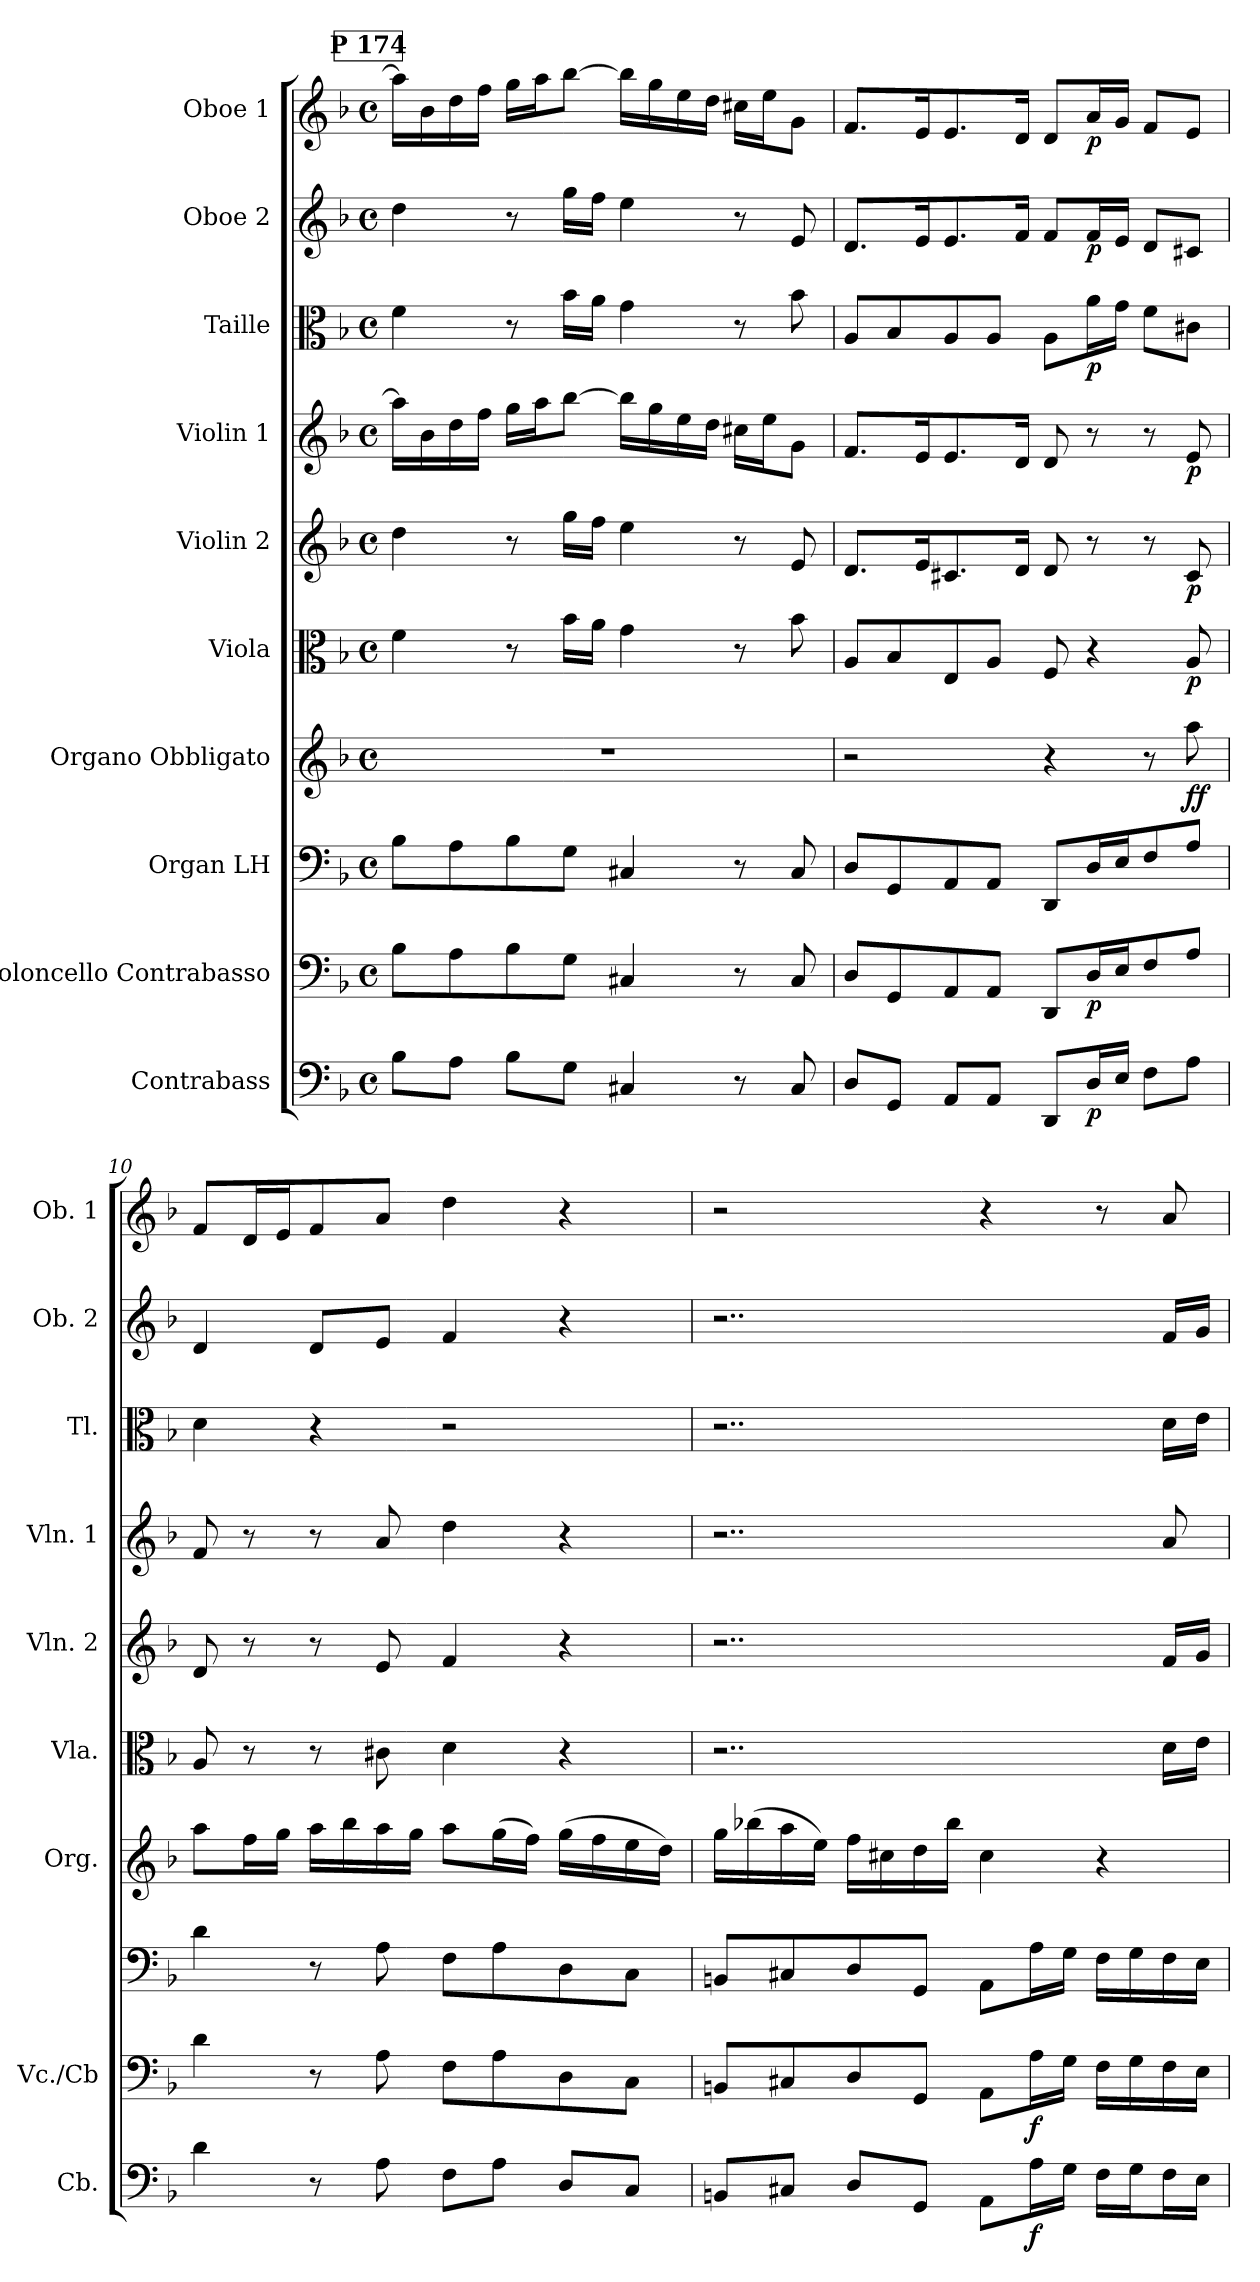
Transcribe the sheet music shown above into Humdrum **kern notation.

**kern	**dynam	**kern	**dynam	**kern	**kern	**dynam	**kern	**dynam	**kern	**dynam	**kern	**dynam	**kern	**dynam	**kern	**dynam	**kern	**dynam
*part10	*part10	*part9	*part9	*part8	*part7	*part7	*part6	*part6	*part5	*part5	*part4	*part4	*part3	*part3	*part2	*part2	*part1	*part1
*staff10	*staff10	*staff9	*staff9	*staff8	*staff7	*staff7	*staff6	*staff6	*staff5	*staff5	*staff4	*staff4	*staff3	*staff3	*staff2	*staff2	*staff1	*staff1
*I"Contrabass	*	*I"Violoncello Contrabasso	*	*I"Organ LH	*I"Organo Obbligato	*	*I"Viola	*	*I"Violin 2	*	*I"Violin 1	*	*I"Taille	*	*I"Oboe 2	*	*I"Oboe 1	*
*I'Cb.	*	*I'Vc./Cb	*	*	*I'Org.	*	*I'Vla.	*	*I'Vln. 2	*	*I'Vln. 1	*	*I'Tl.	*	*I'Ob. 2	*	*I'Ob. 1	*
!!LO:PB:g=z
*clefF4	*	*clefF4	*	*clefF4	*clefG2	*	*clefC3	*	*clefG2	*	*clefG2	*	*clefC3	*	*clefG2	*	*clefG2	*
*ITrd7c12	*	*	*	*	*	*	*	*	*	*	*	*	*	*	*	*	*	*
*k[b-]	*	*k[b-]	*	*k[b-]	*k[b-]	*	*k[b-]	*	*k[b-]	*	*k[b-]	*	*k[b-]	*	*k[b-]	*	*k[b-]	*
*M4/4	*	*M4/4	*	*M4/4	*M4/4	*	*M4/4	*	*M4/4	*	*M4/4	*	*M4/4	*	*M4/4	*	*M4/4	*
*met(c)	*	*met(c)	*	*met(c)	*met(c)	*	*met(c)	*	*met(c)	*	*met(c)	*	*met(c)	*	*met(c)	*	*met(c)	*
!!LO:REH:place=s1:a:B:fs=14:t=P 174
=8	=8	=8	=8	=8	=8	=8	=8	=8	=8	=8	=8	=8	=8	=8	=8	=8	=8	=8
8BB-\L	.	8B-\L	.	8B-\L	1r	.	4f\	.	4dd\	.	16aa\LL]	.	4f\	.	4dd\	.	16aa\LL]	.
.	.	.	.	.	.	.	.	.	.	.	16b-\	.	.	.	.	.	16b-\	.
8AA\J	.	8A\	.	8A\	.	.	.	.	.	.	16dd\	.	.	.	.	.	16dd\	.
.	.	.	.	.	.	.	.	.	.	.	16ff\JJ	.	.	.	.	.	16ff\JJ	.
8BB-\L	.	8B-\	.	8B-\	.	.	8r	.	8r	.	16gg\LL	.	8r	.	8r	.	16gg\LL	.
.	.	.	.	.	.	.	.	.	.	.	16aa\J	.	.	.	.	.	16aa\J	.
8GG\J	.	8G\J	.	8G\J	.	.	16b-\LL	.	16gg\LL	.	[8bb-\J	.	16b-\LL	.	16gg\LL	.	[8bb-\J	.
.	.	.	.	.	.	.	16a\JJ	.	16ff\JJ	.	.	.	16a\JJ	.	16ff\JJ	.	.	.
4CC#X/	.	4C#X/	.	4C#X/	.	.	4g\	.	4ee\	.	16bb-\LL]	.	4g\	.	4ee\	.	16bb-\LL]	.
.	.	.	.	.	.	.	.	.	.	.	16gg\	.	.	.	.	.	16gg\	.
.	.	.	.	.	.	.	.	.	.	.	16ee\	.	.	.	.	.	16ee\	.
.	.	.	.	.	.	.	.	.	.	.	16dd\JJ	.	.	.	.	.	16dd\JJ	.
8r	.	8r	.	8r	.	.	8r	.	8r	.	16cc#X\LL	.	8r	.	8r	.	16cc#X\LL	.
.	.	.	.	.	.	.	.	.	.	.	16ee\J	.	.	.	.	.	16ee\J	.
8CC#/	.	8C#/	.	8C#/	.	.	8b-\	.	8e/	.	8g\J	.	8b-\	.	8e/	.	8g\J	.
=9	=9	=9	=9	=9	=9	=9	=9	=9	=9	=9	=9	=9	=9	=9	=9	=9	=9	=9
8DD/L	.	8D/L	.	8D/L	2r	.	8A/L	.	8.d/L	.	8.f/L	.	8A/L	.	8.d/L	.	8.f/L	.
8GGG/J	.	8GG/	.	8GG/	.	.	8B-/	.	.	.	.	.	8B-/	.	.	.	.	.
.	.	.	.	.	.	.	.	.	16e/K	.	16e/K	.	.	.	16e/K	.	16e/K	.
8AAA/L	.	8AA/	.	8AA/	.	.	8E/	.	8.c#X/	.	8.e/	.	8A/	.	8.e/	.	8.e/	.
8AAA/J	.	8AA/J	.	8AA/J	.	.	8A/J	.	.	.	.	.	8A/J	.	.	.	.	.
.	.	.	.	.	.	.	.	.	16d/Jk	.	16d/Jk	.	.	.	16f/Jk	.	16d/Jk	.
8DDD/L	.	8DD/L	.	8DD/L	4r	.	8F/	.	8d/	.	8d/	.	8A\L	.	8f/L	.	8d/L	.
!	!LO:DY:b	!	!LO:DY:b	!	!	!	!	!	!	!	!	!	!	!LO:DY:b	!	!LO:DY:b	!	!LO:DY:b
16DD/L	p	16D/L	p	16D/L	.	.	4r	.	8r	.	8r	.	16a\L	p	16f/L	p	16a/L	p
16EE/JJ	.	16E/J	.	16E/J	.	.	.	.	.	.	.	.	16g\JJ	.	16e/JJ	.	16g/JJ	.
8FF\L	.	8F/	.	8F/	8r	.	.	.	8r	.	8r	.	8f\L	.	8d/L	.	8f/L	.
!	!	!	!	!	!	!LO:DY:b	!	!LO:DY:b	!	!LO:DY:b	!	!LO:DY:b	!	!	!	!	!	!
8AA\J	.	8A/J	.	8A/J	8aa\	ff	8A/	p	8c#/	p	8e/	p	8c#X\J	.	8c#X/J	.	8e/J	.
!!LO:PB:g=z
=10	=10	=10	=10	=10	=10	=10	=10	=10	=10	=10	=10	=10	=10	=10	=10	=10	=10	=10
4D\	.	4d\	.	4d\	8aa\L	.	8A/	.	8d/	.	8f/	.	4d\	.	4d/	.	8f/L	.
.	.	.	.	.	16ff\L	.	8r	.	8r	.	8r	.	.	.	.	.	16d/L	.
.	.	.	.	.	16gg\JJ	.	.	.	.	.	.	.	.	.	.	.	16e/J	.
8r	.	8r	.	8r	16aa\LL	.	8r	.	8r	.	8r	.	4r	.	8d/L	.	8f/	.
.	.	.	.	.	16bb-\	.	.	.	.	.	.	.	.	.	.	.	.	.
8AA\	.	8A\	.	8A\	16aa\	.	8c#X\	.	8e/	.	8a/	.	.	.	8e/J	.	8a/J	.
.	.	.	.	.	16gg\JJ	.	.	.	.	.	.	.	.	.	.	.	.	.
8FF\L	.	8F\L	.	8F\L	8aa\L	.	4d\	.	4f/	.	4dd\	.	2r	.	4f/	.	4dd\	.
8AA\J	.	8A\	.	8A\	(>16gg\L	.	.	.	.	.	.	.	.	.	.	.	.	.
.	.	.	.	.	16ff\JJ)	.	.	.	.	.	.	.	.	.	.	.	.	.
8DD/L	.	8D\	.	8D\	(>16gg\LL	.	4r	.	4r	.	4r	.	.	.	4r	.	4r	.
.	.	.	.	.	16ff\	.	.	.	.	.	.	.	.	.	.	.	.	.
8CC/J	.	8C\J	.	8C\J	16ee\	.	.	.	.	.	.	.	.	.	.	.	.	.
.	.	.	.	.	16dd\JJ)	.	.	.	.	.	.	.	.	.	.	.	.	.
=11	=11	=11	=11	=11	=11	=11	=11	=11	=11	=11	=11	=11	=11	=11	=11	=11	=11	=11
8BBBn/L	.	8BBn/L	.	8BBn/L	16gg\LL	.	2..r	.	2..r	.	2..r	.	2..r	.	2..r	.	2r	.
.	.	.	.	.	(>16bb-X\	.	.	.	.	.	.	.	.	.	.	.	.	.
8CC#X/J	.	8C#X/	.	8C#X/	16aa\	.	.	.	.	.	.	.	.	.	.	.	.	.
.	.	.	.	.	16ee\JJ)	.	.	.	.	.	.	.	.	.	.	.	.	.
8DD/L	.	8D/	.	8D/	16ff\LL	.	.	.	.	.	.	.	.	.	.	.	.	.
.	.	.	.	.	16cc#X\	.	.	.	.	.	.	.	.	.	.	.	.	.
8GGG/J	.	8GG/J	.	8GG/J	16dd\	.	.	.	.	.	.	.	.	.	.	.	.	.
.	.	.	.	.	16bb-\JJ	.	.	.	.	.	.	.	.	.	.	.	.	.
8AAA\L	.	8AA\L	.	8AA\L	4cc#\	.	.	.	.	.	.	.	.	.	.	.	4r	.
!	!LO:DY:b	!	!LO:DY:b	!	!	!	!	!	!	!	!	!	!	!	!	!	!	!
16AA\L	f	16A\L	f	16A\L	.	.	.	.	.	.	.	.	.	.	.	.	.	.
16GG\JJ	.	16G\JJ	.	16G\JJ	.	.	.	.	.	.	.	.	.	.	.	.	.	.
16FF\LL	.	16F\LL	.	16F\LL	4r	.	.	.	.	.	.	.	.	.	.	.	8r	.
16GG\J	.	16G\	.	16G\	.	.	.	.	.	.	.	.	.	.	.	.	.	.
16FF\L	.	16F\	.	16F\	.	.	16d\LL	.	16f/LL	.	8a/	.	16d\LL	.	16f/LL	.	8a/	.
16EE\JJ	.	16E\JJ	.	16E\JJ	.	.	16e\JJ	.	16g/JJ	.	.	.	16e\JJ	.	16g/JJ	.	.	.
=	=	=	=	=	=	=	=	=	=	=	=	=	=	=	=	=	=	=
*-	*-	*-	*-	*-	*-	*-	*-	*-	*-	*-	*-	*-	*-	*-	*-	*-	*-	*-
